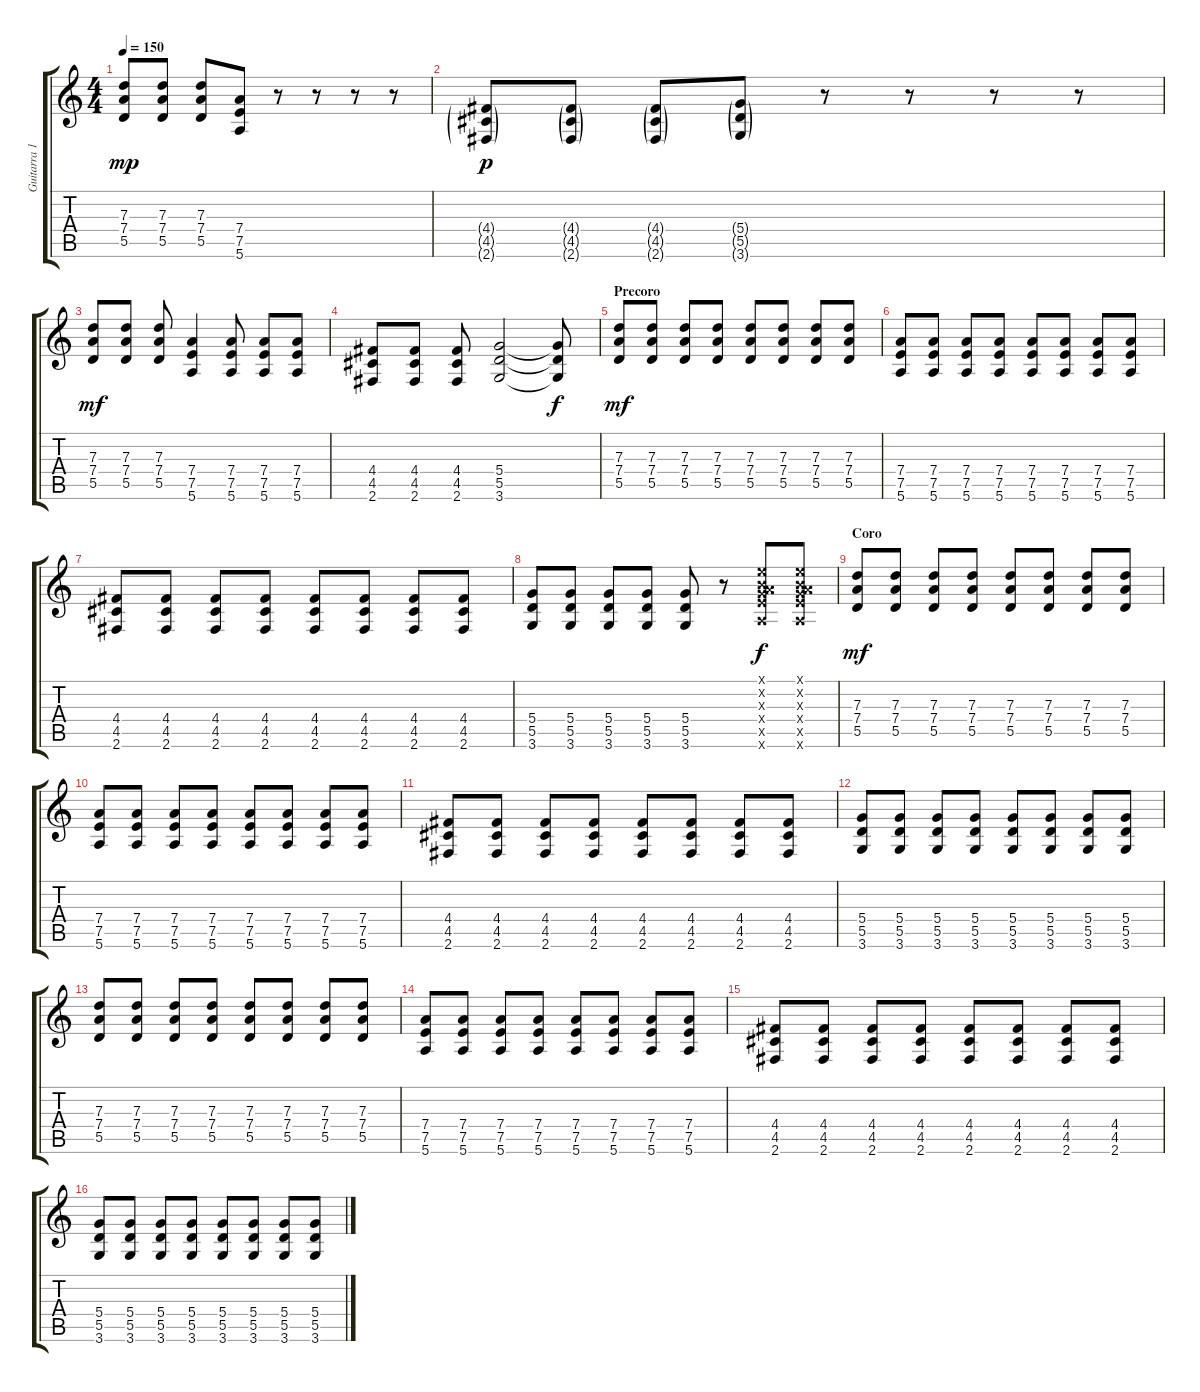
\track ("Guitarra 1" "Guitarra 1") {instrument overdrivenguitar}
\staff {score tabs}
\tuning (E4 B3 G3 D3 A2 E2) {hide}
\ts (4 4)
\tempo 150
\clef g2
\ks c
(7.3 7.4 5.5).8{dy mp} (7.3 7.4 5.5).8 (7.3 7.4 5.5).8 (7.4 7.5 5.6).8 r.8 r.8 r.8 r.8 |
(4.4{g} 4.5{g} 2.6{g}).8{dy p} (4.4{g} 4.5{g} 2.6{g}).8 (4.4{g} 4.5{g} 2.6{g}).8 (5.4{g} 5.5{g} 3.6{g}).8 r.8 r.8 r.8 r.8 |
(7.3 7.4 5.5).8{dy mf} (7.3 7.4 5.5).8 (7.3 7.4 5.5).8 (7.4 7.5 5.6).4 (7.4 7.5 5.6).8 (7.4 7.5 5.6).8 (7.4 7.5 5.6).8 |
(4.4 4.5 2.6).8 (4.4 4.5 2.6).8 (4.4 4.5 2.6).8 (5.4 5.5 3.6).2 (5.4{t} 5.5{t} 3.6{t}).8{dy f} |
\section ("" "Precoro")
(7.3 7.4 5.5).8{dy mf} (7.3 7.4 5.5).8 (7.3 7.4 5.5).8 (7.3 7.4 5.5).8 (7.3 7.4 5.5).8 (7.3 7.4 5.5).8 (7.3 7.4 5.5).8 (7.3 7.4 5.5).8 |
(7.4 7.5 5.6).8 (7.4 7.5 5.6).8 (7.4 7.5 5.6).8 (7.4 7.5 5.6).8 (7.4 7.5 5.6).8 (7.4 7.5 5.6).8 (7.4 7.5 5.6).8 (7.4 7.5 5.6).8 |
(4.4 4.5 2.6).8 (4.4 4.5 2.6).8 (4.4 4.5 2.6).8 (4.4 4.5 2.6).8 (4.4 4.5 2.6).8 (4.4 4.5 2.6).8 (4.4 4.5 2.6).8 (4.4 4.5 2.6).8 |
(5.4 5.5 3.6).8 (5.4 5.5 3.6).8 (5.4 5.5 3.6).8 (5.4 5.5 3.6).8 (5.4 5.5 3.6).8 r.8 (0.1{x} 0.2{x} 0.3{x} 7.4{x} 7.5{x} 5.6{x}).8{dy f} (0.1{x} 0.2{x} 0.3{x} 7.4{x} 7.5{x} 5.6{x}).8 |
\section ("" "Coro")
(7.3 7.4 5.5).8{dy mf} (7.3 7.4 5.5).8 (7.3 7.4 5.5).8 (7.3 7.4 5.5).8 (7.3 7.4 5.5).8 (7.3 7.4 5.5).8 (7.3 7.4 5.5).8 (7.3 7.4 5.5).8 |
(7.4 7.5 5.6).8 (7.4 7.5 5.6).8 (7.4 7.5 5.6).8 (7.4 7.5 5.6).8 (7.4 7.5 5.6).8 (7.4 7.5 5.6).8 (7.4 7.5 5.6).8 (7.4 7.5 5.6).8 |
(4.4 4.5 2.6).8 (4.4 4.5 2.6).8 (4.4 4.5 2.6).8 (4.4 4.5 2.6).8 (4.4 4.5 2.6).8 (4.4 4.5 2.6).8 (4.4 4.5 2.6).8 (4.4 4.5 2.6).8 |
(5.4 5.5 3.6).8 (5.4 5.5 3.6).8 (5.4 5.5 3.6).8 (5.4 5.5 3.6).8 (5.4 5.5 3.6).8 (5.4 5.5 3.6).8 (5.4 5.5 3.6).8 (5.4 5.5 3.6).8 |
(7.3 7.4 5.5).8 (7.3 7.4 5.5).8 (7.3 7.4 5.5).8 (7.3 7.4 5.5).8 (7.3 7.4 5.5).8 (7.3 7.4 5.5).8 (7.3 7.4 5.5).8 (7.3 7.4 5.5).8 |
(7.4 7.5 5.6).8 (7.4 7.5 5.6).8 (7.4 7.5 5.6).8 (7.4 7.5 5.6).8 (7.4 7.5 5.6).8 (7.4 7.5 5.6).8 (7.4 7.5 5.6).8 (7.4 7.5 5.6).8 |
(4.4 4.5 2.6).8 (4.4 4.5 2.6).8 (4.4 4.5 2.6).8 (4.4 4.5 2.6).8 (4.4 4.5 2.6).8 (4.4 4.5 2.6).8 (4.4 4.5 2.6).8 (4.4 4.5 2.6).8 |
(5.4 5.5 3.6).8 (5.4 5.5 3.6).8 (5.4 5.5 3.6).8 (5.4 5.5 3.6).8 (5.4 5.5 3.6).8 (5.4 5.5 3.6).8 (5.4 5.5 3.6).8 (5.4 5.5 3.6).8
